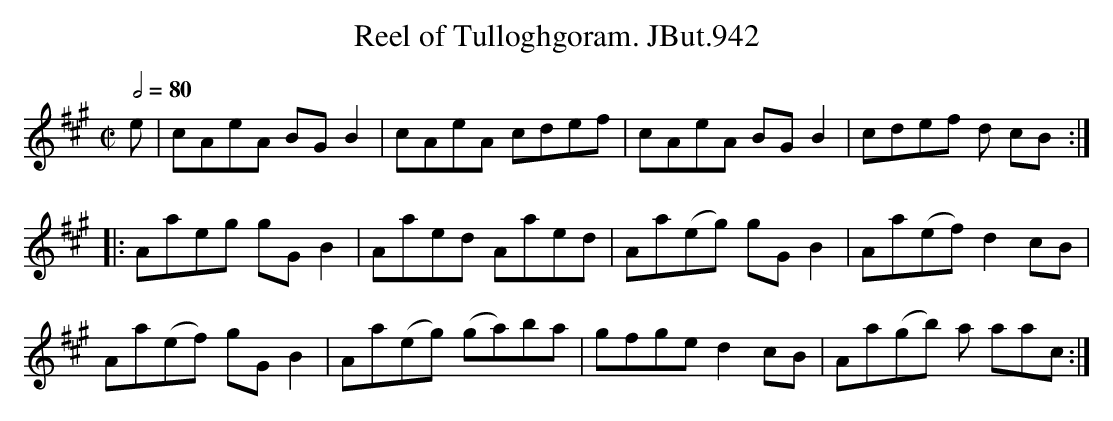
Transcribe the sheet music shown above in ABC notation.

X:1
T:Reel of Tulloghgoram. JBut.942
M:C|
L:1/8
Q:1/2=80
K:A
e|cAeA BG B2|cAeA cdef|cAeA BG B2|cdef d cB:|
|:Aaeg gGB2|Aaed Aaed|Aa(eg) gG B2|Aa(ef) d2cB|
Aa(ef) gGB2|Aa(eg) (ga)ba|gfge d2 cB|Aa(gb) a aac:|
